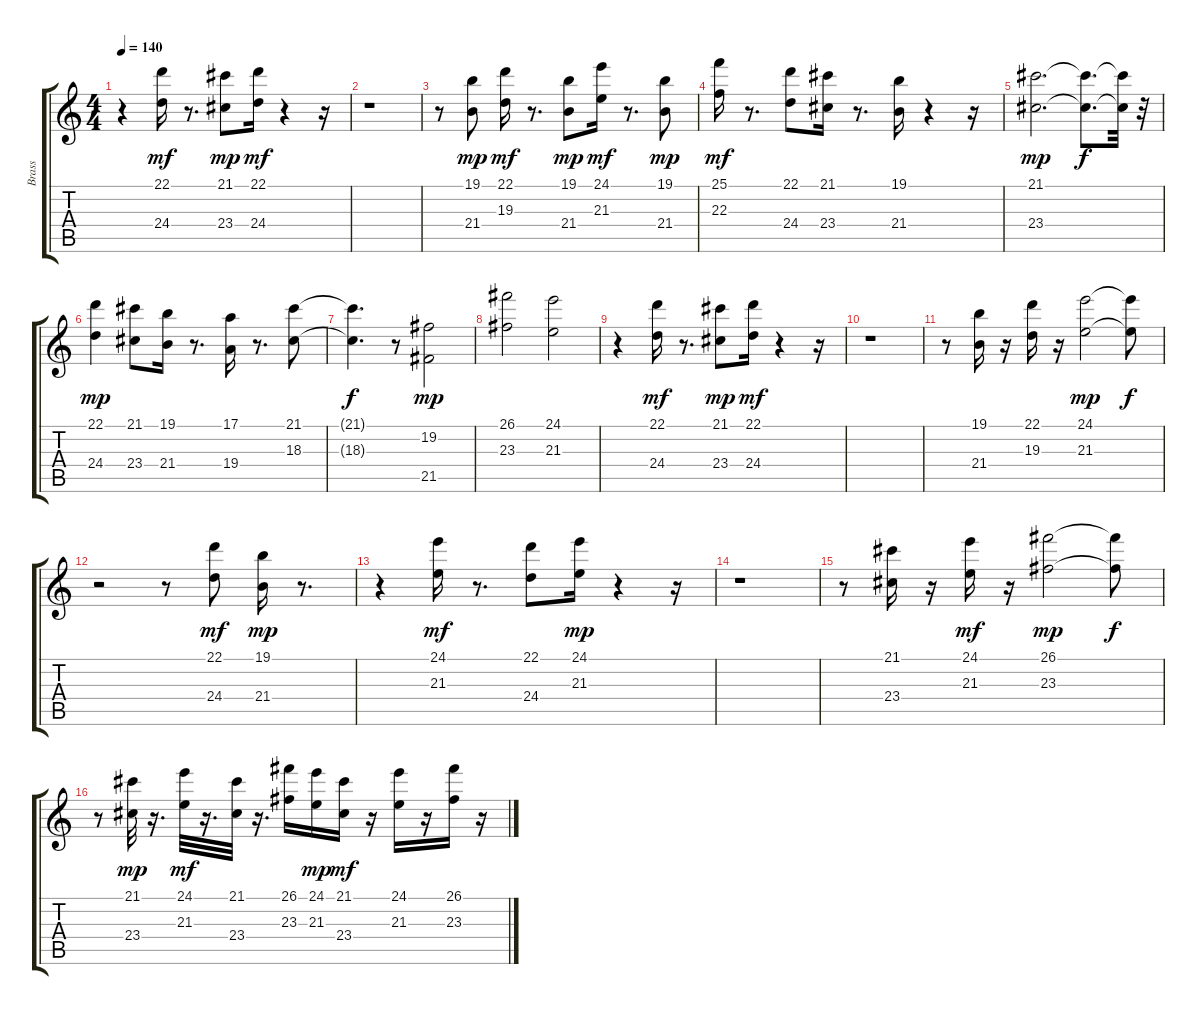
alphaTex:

\track ("Brass" "Brass") {instrument brasssection}
\staff {score tabs}
\tuning (E4 B3 G3 D3 A2 E2) {hide}
\ts (4 4)
\tempo 140
\clef g2
\ks c
r.4{dy mf} (22.1 24.4).16 r.8{d} (21.1 23.4).8{dy mp} (22.1 24.4).16{dy mf} r.4 r.16 |
r.1 |
r.8 (19.1 21.4).8{dy mp} (22.1 19.3).16{dy mf} r.8{d} (19.1 21.4).8{dy mp} (24.1 21.3).16{dy mf} r.8{d} (19.1 21.4).8{dy mp} |
(25.1 22.3).16{dy mf} r.8{d} (22.1 24.4).8 (21.1 23.4).16 r.8{d} (19.1 21.4).16 r.4 r.16 |
(21.1 23.4).2{d dy mp} (21.1{t} 23.4{t}).8{d dy f} (21.1{t} 23.4{t}).32 r.32 |
(22.1 24.4).4{dy mp} (21.1 23.4).8 (19.1 21.4).16 r.8{d} (17.1 19.4).16 r.8{d} (21.1 18.3).8 |
(21.1{t} 18.3{t}).4{d dy f} r.8 (19.2 21.5).2{dy mp} |
(26.1 23.3).2 (24.1 21.3).2 |
r.4 (22.1 24.4).16{dy mf} r.8{d} (21.1 23.4).8{dy mp} (22.1 24.4).16{dy mf} r.4 r.16 |
r.1 |
r.8 (19.1 21.4).16 r.16 (22.1 19.3).16 r.16 (24.1 21.3).2{dy mp} (24.1{t} 21.3{t}).8{dy f} |
r.2 r.8 (22.1 24.4).8{dy mf} (19.1 21.4).16{dy mp} r.8{d} |
r.4 (24.1 21.3).16{dy mf} r.8{d} (22.1 24.4).8 (24.1 21.3).16{dy mp} r.4 r.16 |
r.1 |
r.8 (21.1 23.4).16 r.16 (24.1 21.3).16{dy mf} r.16 (26.1 23.3).2{dy mp} (26.1{t} 23.3{t}).8{dy f} |
r.8 (21.1 23.4).32{dy mp} r.16{d} (24.1 21.3).32{dy mf} r.16{d} (21.1 23.4).32 r.16{d} (26.1 23.3).16 (24.1 21.3).16{dy mp} (21.1 23.4).16{dy mf} r.16 (24.1 21.3).16 r.16 (26.1 23.3).16 r.16
